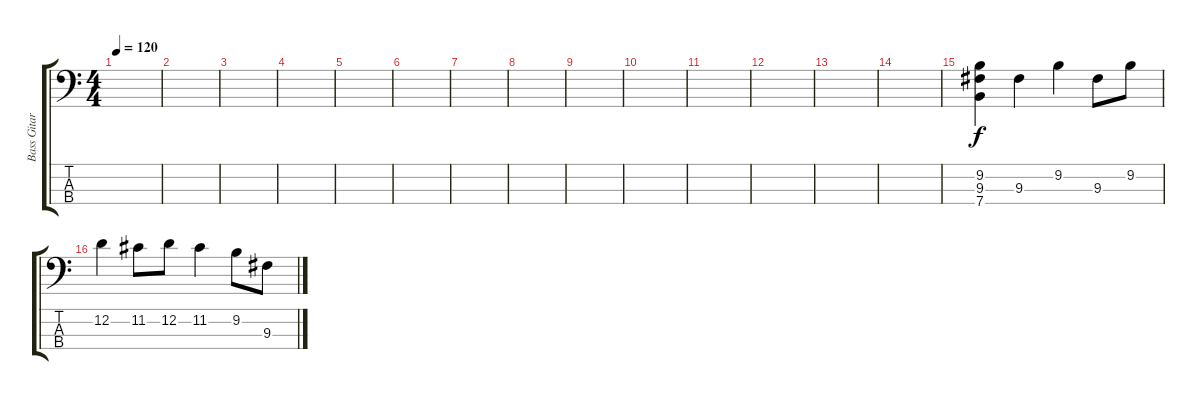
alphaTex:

\track ("Bass Gitar" "Bass Gitar") {instrument electricbassfinger}
\staff {score tabs}
\tuning (G2 D2 A1 E1) {hide}
\ts (4 4)
\tempo 120
\clef f4
\ks c
|
|
|
|
|
|
|
|
|
|
|
|
|
|
(9.2 9.3 7.4).4 9.3.4 9.2.4 9.3.8 9.2.8 |
12.2.4 11.2.8 12.2.8 11.2.4 9.2.8 9.3.8
